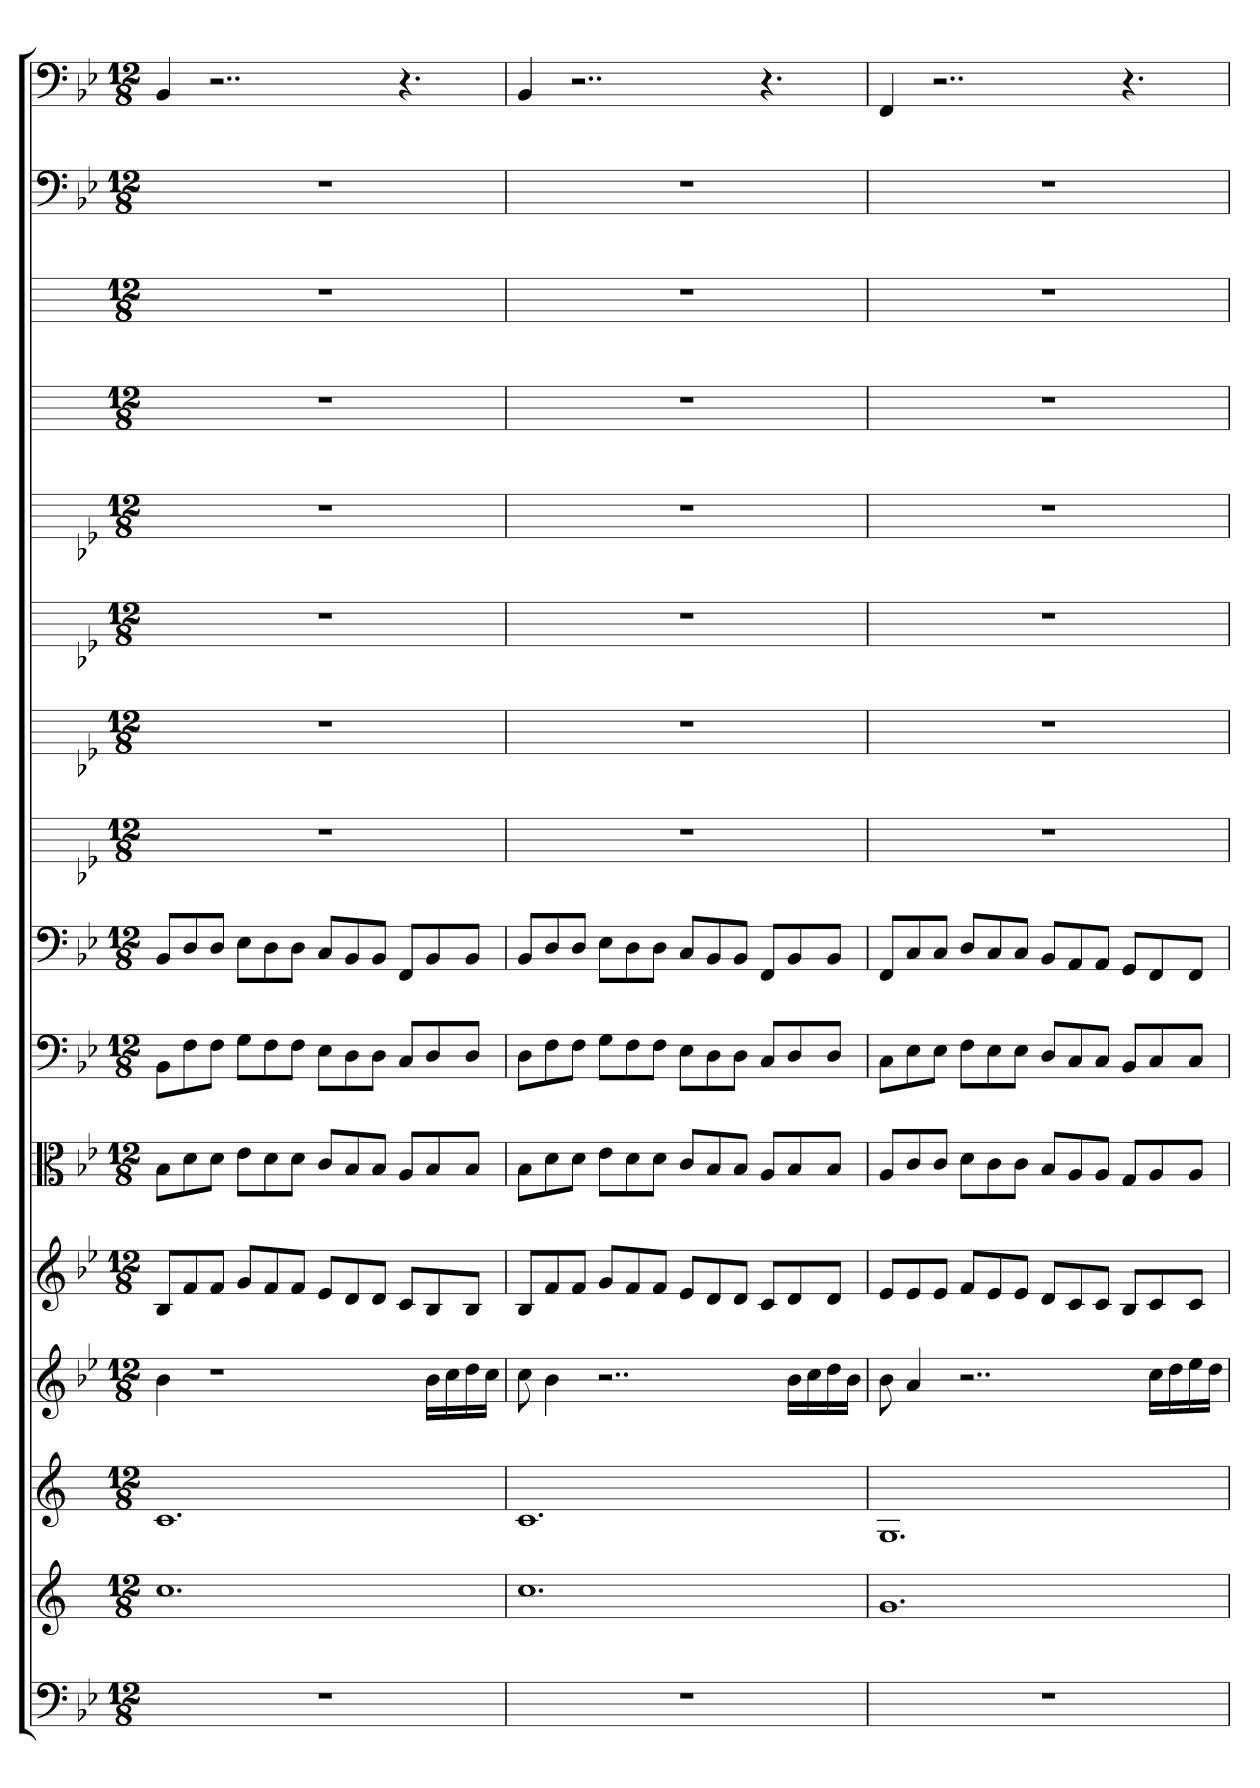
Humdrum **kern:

**kern	**kern	**kern	**kern	**kern	**kern	**kern	**kern	**kern	**kern	**kern	**kern	**kern	**kern	**kern	**kern
*part16	*part15	*part14	*part13	*part12	*part11	*part10	*part9	*part8	*part7	*part6	*part5	*part4	*part3	*part2	*part1
*staff16	*staff15	*staff14	*staff13	*staff12	*staff11	*staff10	*staff9	*staff8	*staff7	*staff6	*staff5	*staff4	*staff3	*staff2	*staff1
*clefF4	*	*	*	*	*clefC3	*clefF4	*clefF4	*	*	*	*	*	*	*clefF4	*clefF4
*k[b-e-]	*k[]	*k[]	*k[b-e-]	*k[b-e-]	*k[b-e-]	*k[b-e-]	*k[b-e-]	*k[b-e-]	*k[b-e-]	*k[b-e-]	*k[b-e-]	*k[]	*k[]	*k[b-e-]	*k[b-e-]
*B-:	*	*	*B-:	*B-:	*B-:	*B-:	*B-:	*B-:	*B-:	*B-:	*B-:	*	*	*B-:	*B-:
*M12/8	*M12/8	*M12/8	*M12/8	*M12/8	*M12/8	*M12/8	*M12/8	*M12/8	*M12/8	*M12/8	*M12/8	*M12/8	*M12/8	*M12/8	*M12/8
=1	=1	=1	=1	=1	=1	=1	=1	=1	=1	=1	=1	=1	=1	=1	=1
1.r	1.cc	1.c	4b-	8B-L	8B-\L	8BB-\L	8BB-/L	1.r	1.r	1.r	1.r	1.r	1.r	1.r	4BB-
.	.	.	.	8f	8d\	8F\	8D/	.	.	.	.	.	.	.	.
.	.	.	1r	8fJ	8d\J	8F\J	8D/J	.	.	.	.	.	.	.	2..r
.	.	.	.	8gL	8e-\L	8G\L	8E-\L	.	.	.	.	.	.	.	.
.	.	.	.	8f	8d\	8F\	8D\	.	.	.	.	.	.	.	.
.	.	.	.	8fJ	8d\J	8F\J	8D\J	.	.	.	.	.	.	.	.
.	.	.	.	8e-L	8c/L	8E-\L	8C/L	.	.	.	.	.	.	.	.
.	.	.	.	8d	8B-/	8D\	8BB-/	.	.	.	.	.	.	.	.
.	.	.	.	8dJ	8B-/J	8D\J	8BB-/J	.	.	.	.	.	.	.	.
.	.	.	.	8cL	8A/L	8C/L	8FF/L	.	.	.	.	.	.	.	4.r
.	.	.	16b-LL	8B-	8B-/	8D/	8BB-/	.	.	.	.	.	.	.	.
.	.	.	16cc	.	.	.	.	.	.	.	.	.	.	.	.
.	.	.	16dd	8B-J	8B-/J	8D/J	8BB-/J	.	.	.	.	.	.	.	.
.	.	.	16ccJJ	.	.	.	.	.	.	.	.	.	.	.	.
=2	=2	=2	=2	=2	=2	=2	=2	=2	=2	=2	=2	=2	=2	=2	=2
1.r	1.cc	1.c	8cc	8B-L	8B-\L	8D\L	8BB-/L	1.r	1.r	1.r	1.r	1.r	1.r	1.r	4BB-
.	.	.	4b-	8f	8d\	8F\	8D/	.	.	.	.	.	.	.	.
.	.	.	.	8fJ	8d\J	8F\J	8D/J	.	.	.	.	.	.	.	2..r
.	.	.	2..r	8gL	8e-\L	8G\L	8E-\L	.	.	.	.	.	.	.	.
.	.	.	.	8f	8d\	8F\	8D\	.	.	.	.	.	.	.	.
.	.	.	.	8fJ	8d\J	8F\J	8D\J	.	.	.	.	.	.	.	.
.	.	.	.	8e-L	8c/L	8E-\L	8C/L	.	.	.	.	.	.	.	.
.	.	.	.	8d	8B-/	8D\	8BB-/	.	.	.	.	.	.	.	.
.	.	.	.	8dJ	8B-/J	8D\J	8BB-/J	.	.	.	.	.	.	.	.
.	.	.	.	8cL	8A/L	8C/L	8FF/L	.	.	.	.	.	.	.	4.r
.	.	.	16b-LL	8d	8B-/	8D/	8BB-/	.	.	.	.	.	.	.	.
.	.	.	16cc	.	.	.	.	.	.	.	.	.	.	.	.
.	.	.	16dd	8dJ	8B-/J	8D/J	8BB-/J	.	.	.	.	.	.	.	.
.	.	.	16b-JJ	.	.	.	.	.	.	.	.	.	.	.	.
=3	=3	=3	=3	=3	=3	=3	=3	=3	=3	=3	=3	=3	=3	=3	=3
1.r	1.g	1.G	8b-	8e-L	8A/L	8C\L	8FF/L	1.r	1.r	1.r	1.r	1.r	1.r	1.r	4FF
.	.	.	4a	8e-	8c/	8E-\	8C/	.	.	.	.	.	.	.	.
.	.	.	.	8e-J	8c/J	8E-\J	8C/J	.	.	.	.	.	.	.	2..r
.	.	.	2..r	8fL	8d\L	8F\L	8D/L	.	.	.	.	.	.	.	.
.	.	.	.	8e-	8c\	8E-\	8C/	.	.	.	.	.	.	.	.
.	.	.	.	8e-J	8c\J	8E-\J	8C/J	.	.	.	.	.	.	.	.
.	.	.	.	8dL	8B-/L	8D/L	8BB-/L	.	.	.	.	.	.	.	.
.	.	.	.	8c	8A/	8C/	8AA/	.	.	.	.	.	.	.	.
.	.	.	.	8cJ	8A/J	8C/J	8AA/J	.	.	.	.	.	.	.	.
.	.	.	.	8B-L	8G/L	8BB-/L	8GG/L	.	.	.	.	.	.	.	4.r
.	.	.	16ccLL	8c	8A/	8C/	8FF/	.	.	.	.	.	.	.	.
.	.	.	16dd	.	.	.	.	.	.	.	.	.	.	.	.
.	.	.	16ee-	8cJ	8A/J	8C/J	8FF/J	.	.	.	.	.	.	.	.
.	.	.	16ddJJ	.	.	.	.	.	.	.	.	.	.	.	.
=	=	=	=	=	=	=	=	=	=	=	=	=	=	=	=
*-	*-	*-	*-	*-	*-	*-	*-	*-	*-	*-	*-	*-	*-	*-	*-
